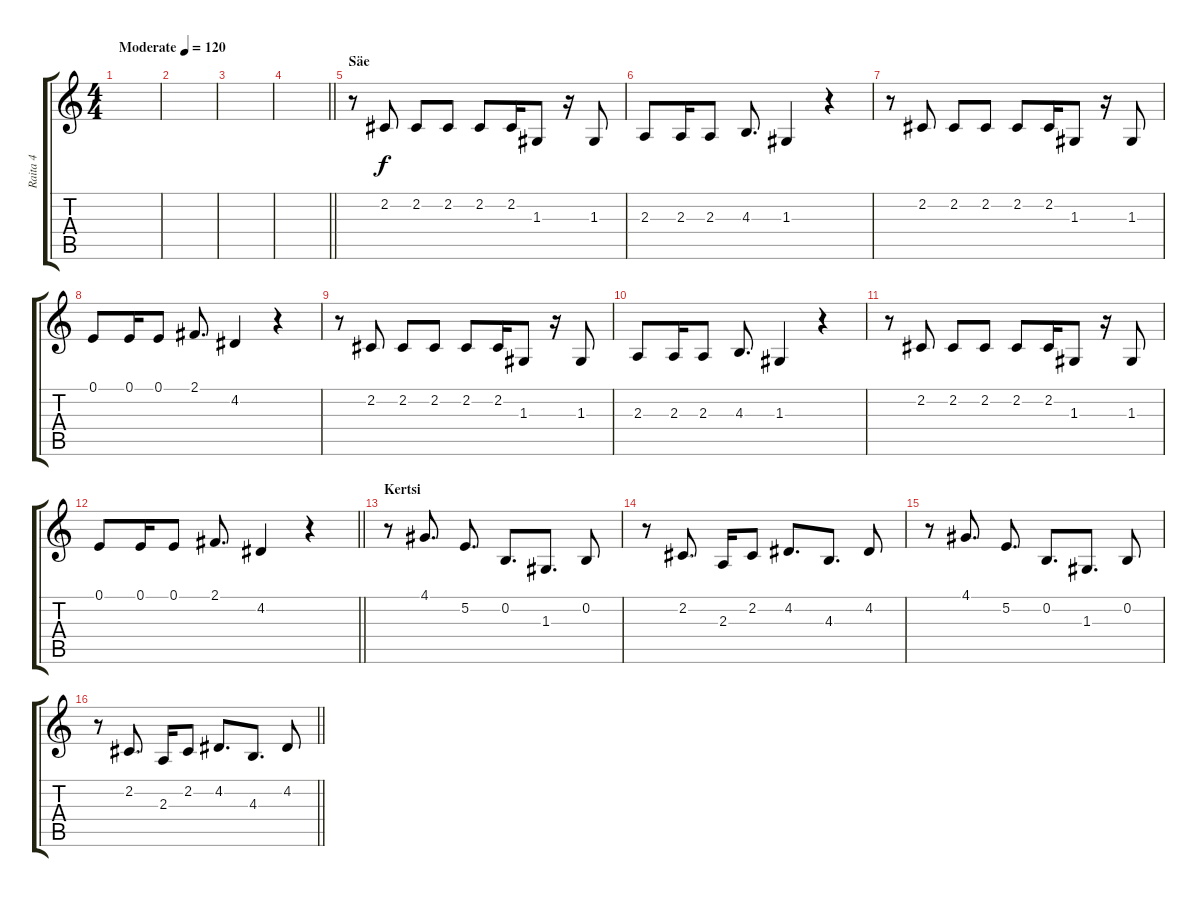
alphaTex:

\track ("Raita 4" "Raita 4") {instrument lead6voice}
\staff {score tabs}
\tuning (E4 B3 G3 D3 A2 E2) {hide}
\ts (4 4)
\tempo (120 "Moderate")
\clef g2
\ks c
|
|
|
\barLineRight lightlight
|
\section ("" "Säe")
r.8 2.2.8 2.2.8 2.2.8 2.2.8 2.2.16 1.3.8 r.16 1.3.8 |
2.3.8 2.3.16 2.3.8 4.3.8{d} 1.3.4 r.4 |
r.8 2.2.8 2.2.8 2.2.8 2.2.8 2.2.16 1.3.8 r.16 1.3.8 |
0.1.8 0.1.16 0.1.8 2.1.8{d} 4.2.4 r.4 |
r.8 2.2.8 2.2.8 2.2.8 2.2.8 2.2.16 1.3.8 r.16 1.3.8 |
2.3.8 2.3.16 2.3.8 4.3.8{d} 1.3.4 r.4 |
r.8 2.2.8 2.2.8 2.2.8 2.2.8 2.2.16 1.3.8 r.16 1.3.8 |
\barLineRight lightlight
0.1.8 0.1.16 0.1.8 2.1.8{d} 4.2.4 r.4 |
\section ("" "Kertsi")
r.8 4.1.8{d} 5.2.8{d} 0.2.8{d} 1.3.8{d} 0.2.8 |
r.8 2.2.8{d} 2.3.16 2.2.8 4.2.8{d} 4.3.8{d} 4.2.8 |
r.8 4.1.8{d} 5.2.8{d} 0.2.8{d} 1.3.8{d} 0.2.8 |
\barLineRight lightlight
r.8 2.2.8{d} 2.3.16 2.2.8 4.2.8{d} 4.3.8{d} 4.2.8
